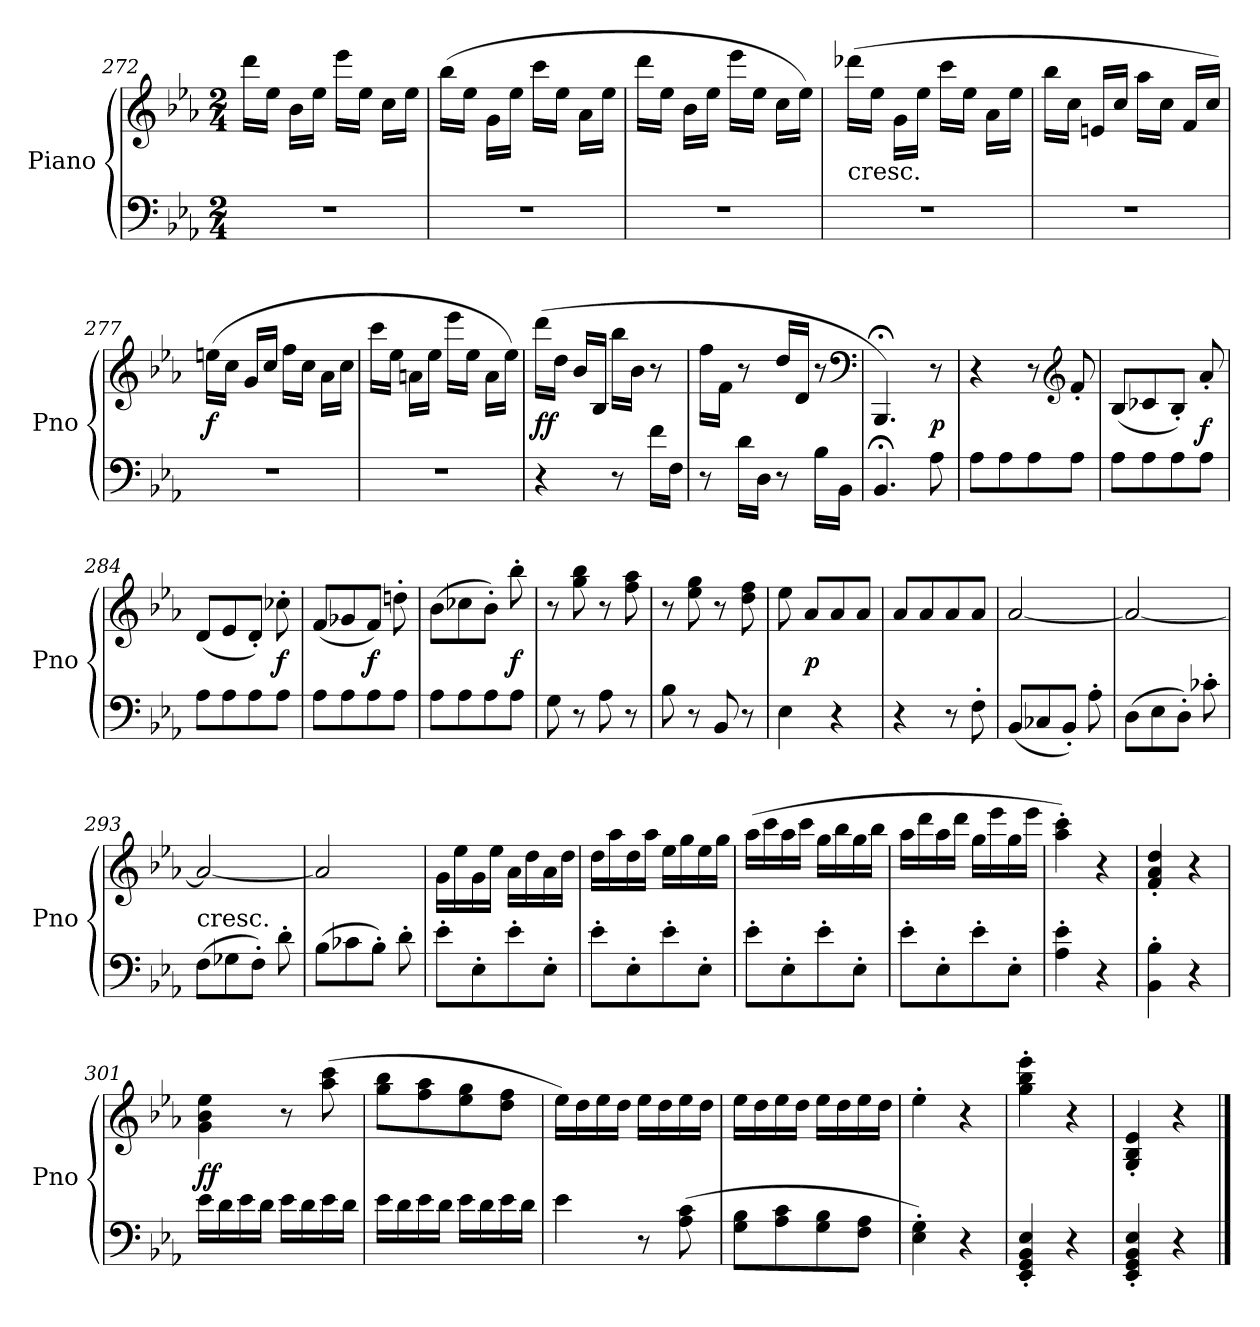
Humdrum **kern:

**kern	**kern	**dynam
*part1	*part1	*part1
*staff2	*staff1	*staff1/2
*I"Piano	*	*
*I'Pno	*	*
*clefF4	*clefG2	*
*k[b-e-a-]	*k[b-e-a-]	*
*E-:	*E-:	*
*M2/4	*M2/4	*
=272	=272	=272
2r	16dddLL	.
.	16ee-JJ	.
.	16b-LL	.
.	16ee-JJ	.
.	16eee-LL	.
.	16ee-JJ	.
.	16ccLL	.
.	16ee-JJ	.
=273	=273	=273
2r	(16bb-LL	.
.	16ee-JJ	.
.	16gLL	.
.	16ee-JJ	.
.	16cccLL	.
.	16ee-JJ	.
.	16a-LL	.
.	16ee-JJ	.
!!LO:LB:g=z
=274	=274	=274
2r	16dddLL	.
.	16ee-JJ	.
.	16b-LL	.
.	16ee-JJ	.
.	16eee-LL	.
.	16ee-JJ	.
.	16ccLL	.
.	16ee-JJ)	.
=275	=275	=275
!	!LO:TX:c:t=cresc.	!
2r	(16ddd-XLL	.
.	16ee-JJ	.
.	16gLL	.
.	16ee-JJ	.
.	16cccLL	.
.	16ee-JJ	.
.	16a-LL	.
.	16ee-JJ	.
=276	=276	=276
2r	16bb-LL	.
.	16ccJJ	.
.	16enLL	.
.	16ccJJ	.
.	16aa-LL	.
.	16ccJJ	.
.	16fLL	.
.	16ccJJ)	.
=277	=277	=277
2r	(16eenLL	f
.	16ccJJ	.
.	16gLL	.
.	16ccJJ	.
.	16ffLL	.
.	16ccJJ	.
.	16a-LL	.
.	16ccJJ	.
!!LO:LB:g=z
=278	=278	=278
2r	16cccLL	.
.	16ee-JJ	.
.	16anLL	.
.	16ee-JJ	.
.	16eee-LL	.
.	16ee-JJ	.
.	16aLL	.
.	16ee-JJ)	.
=279	=279	=279
4r	(16dddLL	ff
.	16ddJJ	.
.	16b-LL	.
.	16B-JJ	.
8r	16bb-LL	.
.	16b-JJ	.
16fLL	8r	.
16FJJ	.	.
=280	=280	=280
8r	16ffLL	.
.	16fJJ	.
16dLL	8r	.
16DJJ	.	.
8r	16ddLL	.
.	16dJJ	.
16B-LL	8r	.
16BB-JJ	.	.
*	*clefF4	*
=281	=281	=281
4.BB-;<	4.BBB-;<)	.
8A-	8r	p
=282	=282	=282
8A-L	4r	.
8A-	.	.
8A-	8r	.
*	*clefG2	*
8A-J	8f'	.
=283	=283	=283
8A-L	(8B-L	.
8A-	8c-X	.
8A-	8B-'J)	.
8A-J	8a-'	f
=284	=284	=284
8A-L	(8dL	.
8A-	8e-	.
8A-	8d'J)	.
8A-J	8cc-X'	f
!!LO:LB:g=z
=285	=285	=285
8A-L	(8fL	.
8A-	8g-X	.
8A-	8fJ)	f
8A-J	8ddn'	.
=286	=286	=286
8A-L	(8b-L	.
8A-	8cc-X	.
8A-	8b-'J)	.
8A-J	8bb-'	f
=287	=287	=287
8G	8r	.
8r	8gg 8bb-	.
8A-	8r	.
8r	8ff 8aa-	.
=288	=288	=288
8B-	8r	.
8r	8ee- 8gg	.
8BB-	8r	.
8r	8dd 8ff	.
=289	=289	=289
4E-	8ee-	.
.	8a-L	p
4r	8a-	.
.	8a-J	.
=290	=290	=290
4r	8a-L	.
.	8a-	.
8r	8a-	.
8F'	8a-J	.
=291	=291	=291
(8BB-L	[2a-	.
8C-X	.	.
8BB-'J)	.	.
8A-'	.	.
=292	=292	=292
(8DL	2a-_	.
8E-	.	.
8D'J)	.	.
8c-X'	.	.
!!LO:LB:g=z
=293	=293	=293
!	!LO:TX:c:t=cresc.	!
(8FL	2a-_	.
8G-X	.	.
8F'J)	.	.
8d'	.	.
=294	=294	=294
(8B-L	2a-]	.
8c-X	.	.
8B-'J)	.	.
8d'	.	.
=295	=295	=295
8e-'L	16gLL	.
.	16ee-	.
8E-'	16g	.
.	16ee-JJ	.
8e-'	16a-LL	.
.	16dd	.
8E-'J	16a-	.
.	16ddJJ	.
=296	=296	=296
8e-'L	16ddLL	.
.	16aa-	.
8E-'	16dd	.
.	16aa-JJ	.
8e-'	16ee-LL	.
.	16gg	.
8E-'J	16ee-	.
.	16ggJJ	.
=297	=297	=297
8e-'L	(16aa-LL	.
.	16ccc	.
8E-'	16aa-	.
.	16cccJJ	.
8e-'	16ggLL	.
.	16bb-	.
8E-'J	16gg	.
.	16bb-JJ	.
=298	=298	=298
8e-'L	16aa-LL	.
.	16ddd	.
8E-'	16aa-	.
.	16dddJJ	.
8e-'	16ggLL	.
.	16eee-	.
8E-'J	16gg	.
.	16eee-JJ	.
=299	=299	=299
4A-' 4e-'	4aa-' 4ccc')	.
4r	4r	.
!!LO:LB:g=z
=300	=300	=300
4BB-' 4B-'	4f' 4a-' 4dd'	.
4r	4r	.
=301	=301	=301
16e-LL	4g 4b- 4ee-	ff
16d	.	.
16e-	.	.
16dJJ	.	.
16e-LL	8r	.
16d	.	.
16e-	(8aa- 8ccc	.
16dJJ	.	.
=302	=302	=302
16e-LL	8gg 8bb-L	.
16d	.	.
16e-	8ff 8aa-	.
16dJJ	.	.
16e-LL	8ee- 8gg	.
16d	.	.
16e-	8dd 8ffJ	.
16dJJ	.	.
=303	=303	=303
4e-	16ee-LL)	.
.	16dd	.
.	16ee-	.
.	16ddJJ	.
8r	16ee-LL	.
.	16dd	.
(8A- 8c	16ee-	.
.	16ddJJ	.
=304	=304	=304
8G 8B-L	16ee-LL	.
.	16dd	.
8A- 8c	16ee-	.
.	16ddJJ	.
8G 8B-	16ee-LL	.
.	16dd	.
8F 8A-J	16ee-	.
.	16ddJJ	.
=305	=305	=305
4E-' 4G')	4ee-'	.
4r	4r	.
=306	=306	=306
4EE-' 4GG' 4BB-' 4E-'	4gg' 4bb-' 4eee-'	.
4r	4r	.
=307	=307	=307
4EE-' 4GG' 4BB-' 4E-'	4G' 4B-' 4e-'	.
4r	4r	.
==	==	==
*-	*-	*-
